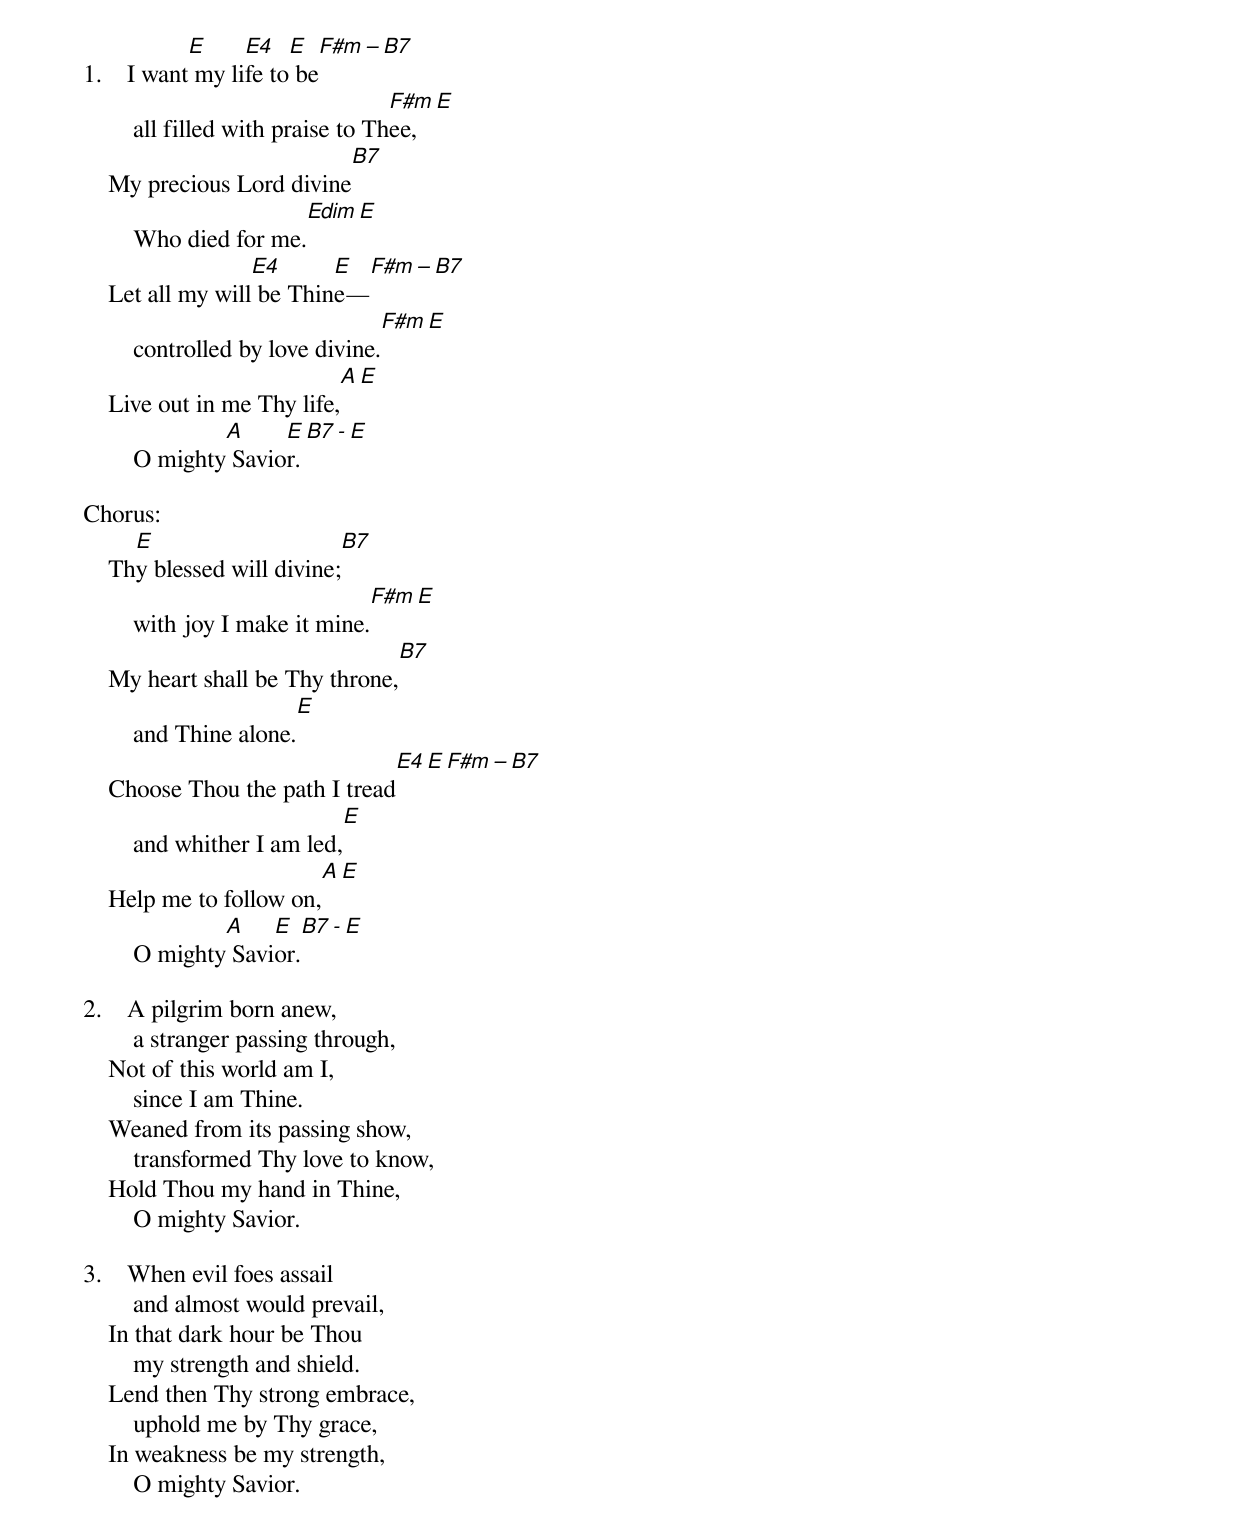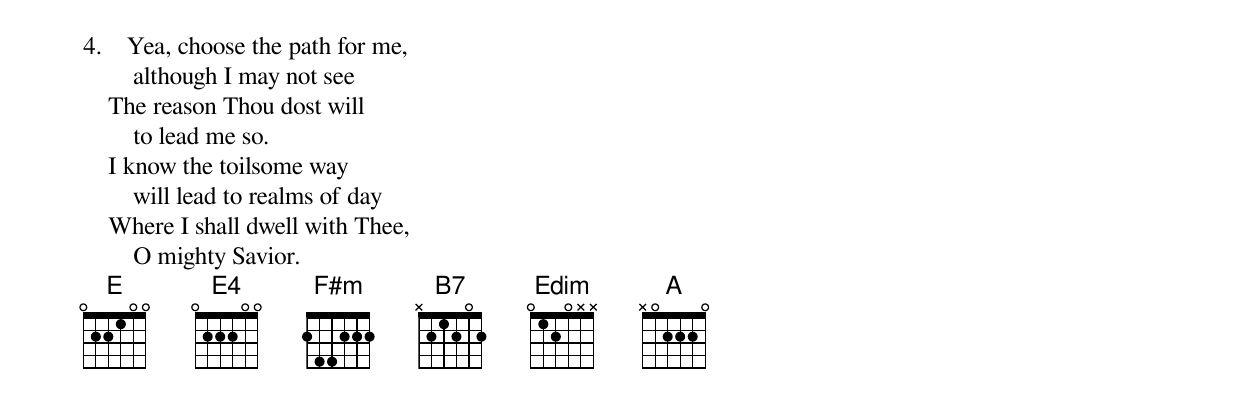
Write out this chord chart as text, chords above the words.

            E     E4   E           F#m – B7
1.    I want my life to be
                                    F#m                E
        all filled with praise to Thee,
                                  B7
    My precious Lord divine
                           Edim E
        Who died for me.
                   E4      E               F#m – B7
    Let all my will be Thine—
                                    F#m       E
        controlled by love divine.
                              A             E
    Live out in me Thy life,
                A     E  B7 - E
        O mighty Savior.

Chorus:
      E                                    B7
    Thy blessed will divine;
                                F#m       E
        with joy I make it mine.
                                                       B7
    My heart shall be Thy throne,
                                E
        and Thine alone.
                                 E4     E           F#m – B7
    Choose Thou the path I tread
                                           E
        and whither I am led,
                              A           E
    Help me to follow on,
                A    E     B7 - E
        O mighty Savior.

2.    A pilgrim born anew,
        a stranger passing through,
    Not of this world am I,
        since I am Thine.
    Weaned from its passing show,
        transformed Thy love to know,
    Hold Thou my hand in Thine,
        O mighty Savior.

3.    When evil foes assail
        and almost would prevail,
    In that dark hour be Thou
        my strength and shield.
    Lend then Thy strong embrace,
        uphold me by Thy grace,
    In weakness be my strength,
        O mighty Savior.

4.    Yea, choose the path for me,
        although I may not see
    The reason Thou dost will
        to lead me so.
    I know the toilsome way
        will lead to realms of day
    Where I shall dwell with Thee,
        O mighty Savior.
